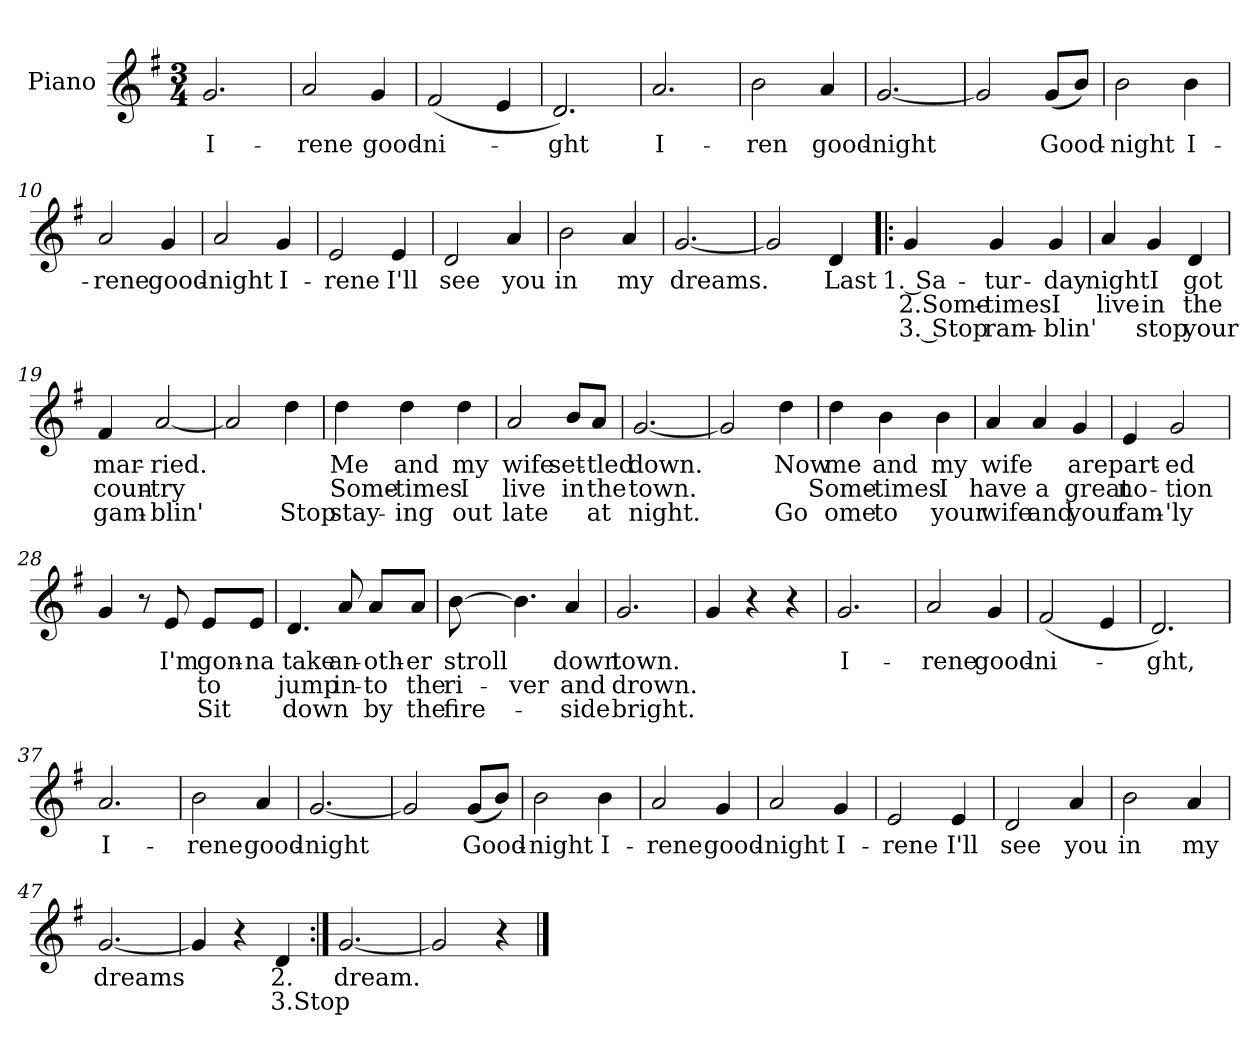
**kern	**text	**text	**text
*part1	*part1	*part1	*part1
*staff1	*staff1	*staff1	*staff1
*I"Piano	*	*	*
*I'Pno.	*	*	*
*clefG2	*	*	*
*k[f#]	*	*	*
*G:	*	*	*
*M3/4	*	*	*
=1	=1	=1	=1
2.g/	I-	.	.
=2	=2	=2	=2
2a/	-rene	.	.
4g/	good-	.	.
=3	=3	=3	=3
(2f#/	-ni-	.	.
4e/	.	.	.
=4	=4	=4	=4
2.d/)	-ght	.	.
=5	=5	=5	=5
2.a/	I-	.	.
=6	=6	=6	=6
2b\	-ren	.	.
4a/	good-	.	.
=7	=7	=7	=7
[2.g/	-night	.	.
=8	=8	=8	=8
2g/]	.	.	.
(8g/L	Good-	.	.
8b/J)	.	.	.
=9	=9	=9	=9
2b\	-night	.	.
4b\	I-	.	.
!!LO:LB:g=z
=10	=10	=10	=10
2a/	-rene	.	.
4g/	good-	.	.
=11	=11	=11	=11
2a/	-night	.	.
4g/	I-	.	.
=12	=12	=12	=12
2e/	-rene	.	.
4e/	I'll	.	.
=13	=13	=13	=13
2d/	see	.	.
4a/	you	.	.
=14	=14	=14	=14
2b\	in	.	.
4a/	my	.	.
=15	=15	=15	=15
[2.g/	dreams.	.	.
=16	=16	=16	=16
2g/]	.	.	.
4d/	Last	.	.
=17!|:	=17!|:	=17!|:	=17!|:
4g/	1. Sa-	2.Some-	3. Stop
4g/	-tur-	-times	ram-
4g/	-day	I	-blin'
!!LO:LB:g=z
=18	=18	=18	=18
4a/	night	live	.
4g/	I	in	stop
4d/	got	the	your
=19	=19	=19	=19
4f#/	mar-	coun-	gam-
[2a/	-ried.	-try	-blin'
=20	=20	=20	=20
2a/]	.	.	.
4dd\	.	.	Stop
=21	=21	=21	=21
4dd\	Me	Some-	stay-
4dd\	and	-times	-ing
4dd\	my	I	out
=22	=22	=22	=22
2a/	wife	live	late
8b/L	set-	in	.
8a/J	-tled	the	at
=23	=23	=23	=23
[2.g/	down.	town.	night.
=24	=24	=24	=24
2g/]	.	.	.
4dd\	Now	.	Go
!!LO:LB:g=z
=25	=25	=25	=25
4dd\	me	Some-	ome
4b\	and	-times	to
4b\	my	I	your
=26	=26	=26	=26
4a/	wife	have	wife
4a/	.	a	and
4g/	are	great	your
=27	=27	=27	=27
4e/	part-	no-	fam-
2g/	-ed	-tion	-'ly
=28	=28	=28	=28
4g/	.	.	.
8r	.	.	.
8e/	I'm	.	.
8e/L	gon-	to	Sit
8e/J	-na	.	.
=29	=29	=29	=29
4.d/	take	jump	down
8a/	an-	in-	.
8a/L	-oth-	-to	by
8a/J	-er	the	the
=30	=30	=30	=30
[8b\	stroll	ri-	fire-
4.b\]	.	-ver	.
4a/	-down	and	-side
!!LO:LB:g=z
=31	=31	=31	=31
2.g/	town.	drown.	bright.
=32	=32	=32	=32
4g/	.	.	.
4r	.	.	.
4r	.	.	.
=33	=33	=33	=33
2.g/	I-	.	.
=34	=34	=34	=34
2a/	-rene	.	.
4g/	good-	.	.
=35	=35	=35	=35
(2f#/	-ni-	.	.
4e/	.	.	.
=36	=36	=36	=36
2.d/)	-ght,	.	.
=37	=37	=37	=37
2.a/	I-	.	.
=38	=38	=38	=38
2b\	-rene	.	.
4a/	good-	.	.
=39	=39	=39	=39
[2.g/	-night	.	.
=40	=40	=40	=40
2g/]	.	.	.
(8g/L	Good-	.	.
8b/J)	.	.	.
=41	=41	=41	=41
2b\	-night	.	.
4b\	I-	.	.
!!LO:LB:g=z
=42	=42	=42	=42
2a/	-rene	.	.
4g/	good-	.	.
=43	=43	=43	=43
2a/	-night	.	.
4g/	I-	.	.
=44	=44	=44	=44
2e/	-rene	.	.
4e/	I'll	.	.
=45	=45	=45	=45
2d/	see	.	.
4a/	you	.	.
=46	=46	=46	=46
2b\	in	.	.
4a/	my	.	.
=47	=47	=47	=47
[2.g/	dreams	.	.
=48	=48	=48	=48
4g/]	.	.	.
4r	.	.	.
4d/	2.	3.Stop	.
=49:|!	=49:|!	=49:|!	=49:|!
[2.g/	dream.	.	.
=50	=50	=50	=50
2g/]	.	.	.
4r	.	.	.
==	==	==	==
*-	*-	*-	*-
